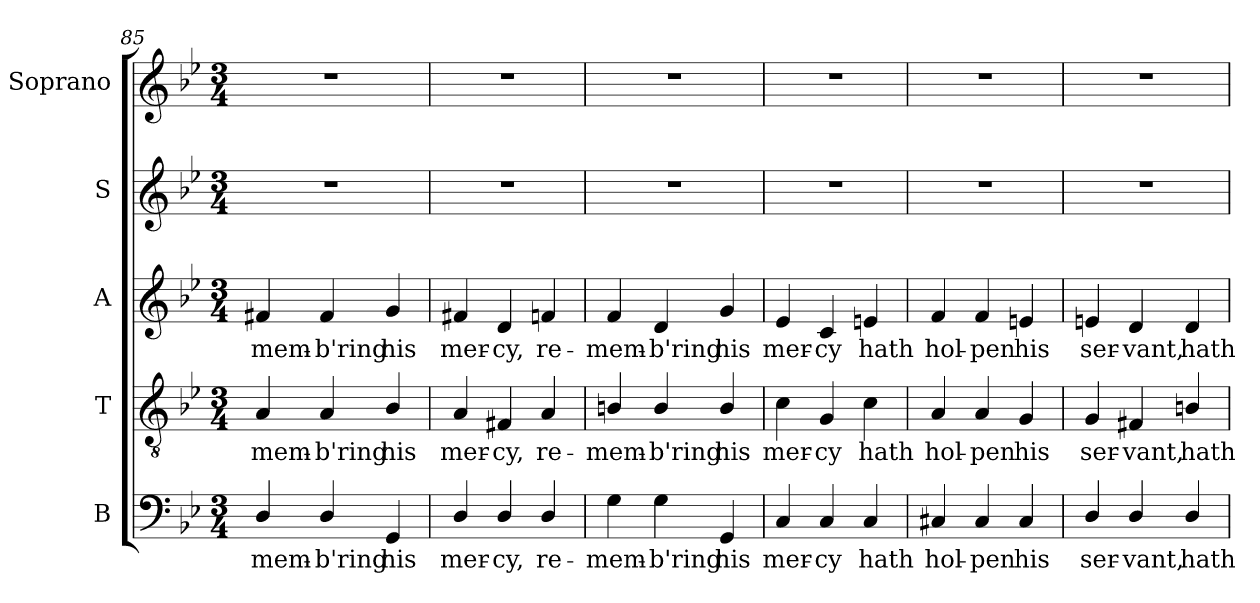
**kern	**text	**kern	**text	**kern	**text	**kern	**kern
*part5	*part5	*part4	*part4	*part3	*part3	*part2	*part1
*staff5	*staff5	*staff4	*staff4	*staff3	*staff3	*staff2	*staff1
*I"B	*	*I"T	*	*I"A	*	*I"S	*I"Soprano
*I'B.	*	*I'T.	*	*I'A.	*	*I'S.	*I'S.
*clefF4	*	*clefGv2	*	*clefG2	*	*clefG2	*clefG2
*	*	*ITrd7c12	*	*	*	*	*
*k[b-e-]	*	*k[b-e-]	*	*k[b-e-]	*	*k[b-e-]	*k[b-e-]
*B-:	*	*B-:	*	*B-:	*	*B-:	*B-:
*M3/4	*	*M3/4	*	*M3/4	*	*M3/4	*M3/4
=85	=85	=85	=85	=85	=85	=85	=85
!	!LO:LY:b:color=#000000	!	!	!	!	!	!
!	!	!	!LO:LY:b:color=#000000	!	!	!	!
!	!	!	!	!	!LO:LY:b:color=#000000	!LO:N:vis=1	!LO:N:vis=1
4Di/	-mem-	4AAi/	-mem-	4f#Xi/	-mem-	2.r	2.r
!	!LO:LY:b:color=#000000	!	!	!	!	!	!
!	!	!	!LO:LY:b:color=#000000	!	!	!	!
!	!	!	!	!	!LO:LY:b:color=#000000	!	!
4Di/	-b'ring	4AAi/	-b'ring	4f#i/	-b'ring	.	.
!	!LO:LY:b:color=#000000	!	!	!	!	!	!
!	!	!	!LO:LY:b:color=#000000	!	!	!	!
!	!	!	!	!	!LO:LY:b:color=#000000	!	!
4GGi/	his	4BB-i/	his	4gi/	his	.	.
=86	=86	=86	=86	=86	=86	=86	=86
!	!LO:LY:b:color=#000000	!	!	!	!	!	!
!	!	!	!LO:LY:b:color=#000000	!	!	!	!
!	!	!	!	!	!LO:LY:b:color=#000000	!LO:N:vis=1	!LO:N:vis=1
4Di/	mer-	4AAi/	mer-	4f#Xi/	mer-	2.r	2.r
!	!LO:LY:b:color=#000000	!	!	!	!	!	!
!	!	!	!LO:LY:b:color=#000000	!	!	!	!
!	!	!	!	!	!LO:LY:b:color=#000000	!	!
4Di/	-cy,	4FF#Xi/	-cy,	4di/	-cy,	.	.
!	!LO:LY:b:color=#000000	!	!	!	!	!	!
!	!	!	!LO:LY:b:color=#000000	!	!	!	!
!	!	!	!	!	!LO:LY:b:color=#000000	!	!
4Di/	re-	4AAi/	re-	4fni/	re-	.	.
=87	=87	=87	=87	=87	=87	=87	=87
!	!LO:LY:b:color=#000000	!	!	!	!	!	!
!	!	!	!LO:LY:b:color=#000000	!	!	!	!
!	!	!	!	!	!LO:LY:b:color=#000000	!LO:N:vis=1	!LO:N:vis=1
4Gi\	-mem-	4BBni/	-mem-	4fi/	-mem-	2.r	2.r
!	!LO:LY:b:color=#000000	!	!	!	!	!	!
!	!	!	!LO:LY:b:color=#000000	!	!	!	!
!	!	!	!	!	!LO:LY:b:color=#000000	!	!
4Gi\	-b'ring	4BBi/	-b'ring	4di/	-b'ring	.	.
!	!LO:LY:b:color=#000000	!	!	!	!	!	!
!	!	!	!LO:LY:b:color=#000000	!	!	!	!
!	!	!	!	!	!LO:LY:b:color=#000000	!	!
4GGi/	his	4BBi/	his	4gi/	his	.	.
=88	=88	=88	=88	=88	=88	=88	=88
!	!LO:LY:b:color=#000000	!	!	!	!	!	!
!	!	!	!LO:LY:b:color=#000000	!	!	!	!
!	!	!	!	!	!LO:LY:b:color=#000000	!LO:N:vis=1	!LO:N:vis=1
4Ci/	mer-	4Ci\	mer-	4e-i/	mer-	2.r	2.r
!	!LO:LY:b:color=#000000	!	!	!	!	!	!
!	!	!	!LO:LY:b:color=#000000	!	!	!	!
!	!	!	!	!	!LO:LY:b:color=#000000	!	!
4Ci/	-cy	4GGi/	-cy	4ci/	-cy	.	.
!	!LO:LY:b:color=#000000	!	!	!	!	!	!
!	!	!	!LO:LY:b:color=#000000	!	!	!	!
!	!	!	!	!	!LO:LY:b:color=#000000	!	!
4Ci/	hath	4Ci\	hath	4eni/	hath	.	.
=89	=89	=89	=89	=89	=89	=89	=89
!	!LO:LY:b:color=#000000	!	!	!	!	!	!
!	!	!	!LO:LY:b:color=#000000	!	!	!	!
!	!	!	!	!	!LO:LY:b:color=#000000	!LO:N:vis=1	!LO:N:vis=1
4C#Xi/	hol-	4AAi/	hol-	4fi/	hol-	2.r	2.r
!	!LO:LY:b:color=#000000	!	!	!	!	!	!
!	!	!	!LO:LY:b:color=#000000	!	!	!	!
!	!	!	!	!	!LO:LY:b:color=#000000	!	!
4C#i/	-pen	4AAi/	-pen	4fi/	-pen	.	.
!	!LO:LY:b:color=#000000	!	!	!	!	!	!
!	!	!	!LO:LY:b:color=#000000	!	!	!	!
!	!	!	!	!	!LO:LY:b:color=#000000	!	!
4C#i/	his	4GGi/	his	4eni/	his	.	.
=90	=90	=90	=90	=90	=90	=90	=90
!	!LO:LY:b:color=#000000	!	!	!	!	!	!
!	!	!	!LO:LY:b:color=#000000	!	!	!	!
!	!	!	!	!	!LO:LY:b:color=#000000	!LO:N:vis=1	!LO:N:vis=1
4Di/	ser-	4GGi/	ser-	4eni/	ser-	2.r	2.r
!	!LO:LY:b:color=#000000	!	!	!	!	!	!
!	!	!	!LO:LY:b:color=#000000	!	!	!	!
!	!	!	!	!	!LO:LY:b:color=#000000	!	!
4Di/	-vant,	4FF#Xi/	-vant,	4di/	-vant,	.	.
!	!LO:LY:b:color=#000000	!	!	!	!	!	!
!	!	!	!LO:LY:b:color=#000000	!	!	!	!
!	!	!	!	!	!LO:LY:b:color=#000000	!	!
4Di/	hath	4BBni/	hath	4di/	hath	.	.
=	=	=	=	=	=	=	=
*-	*-	*-	*-	*-	*-	*-	*-
